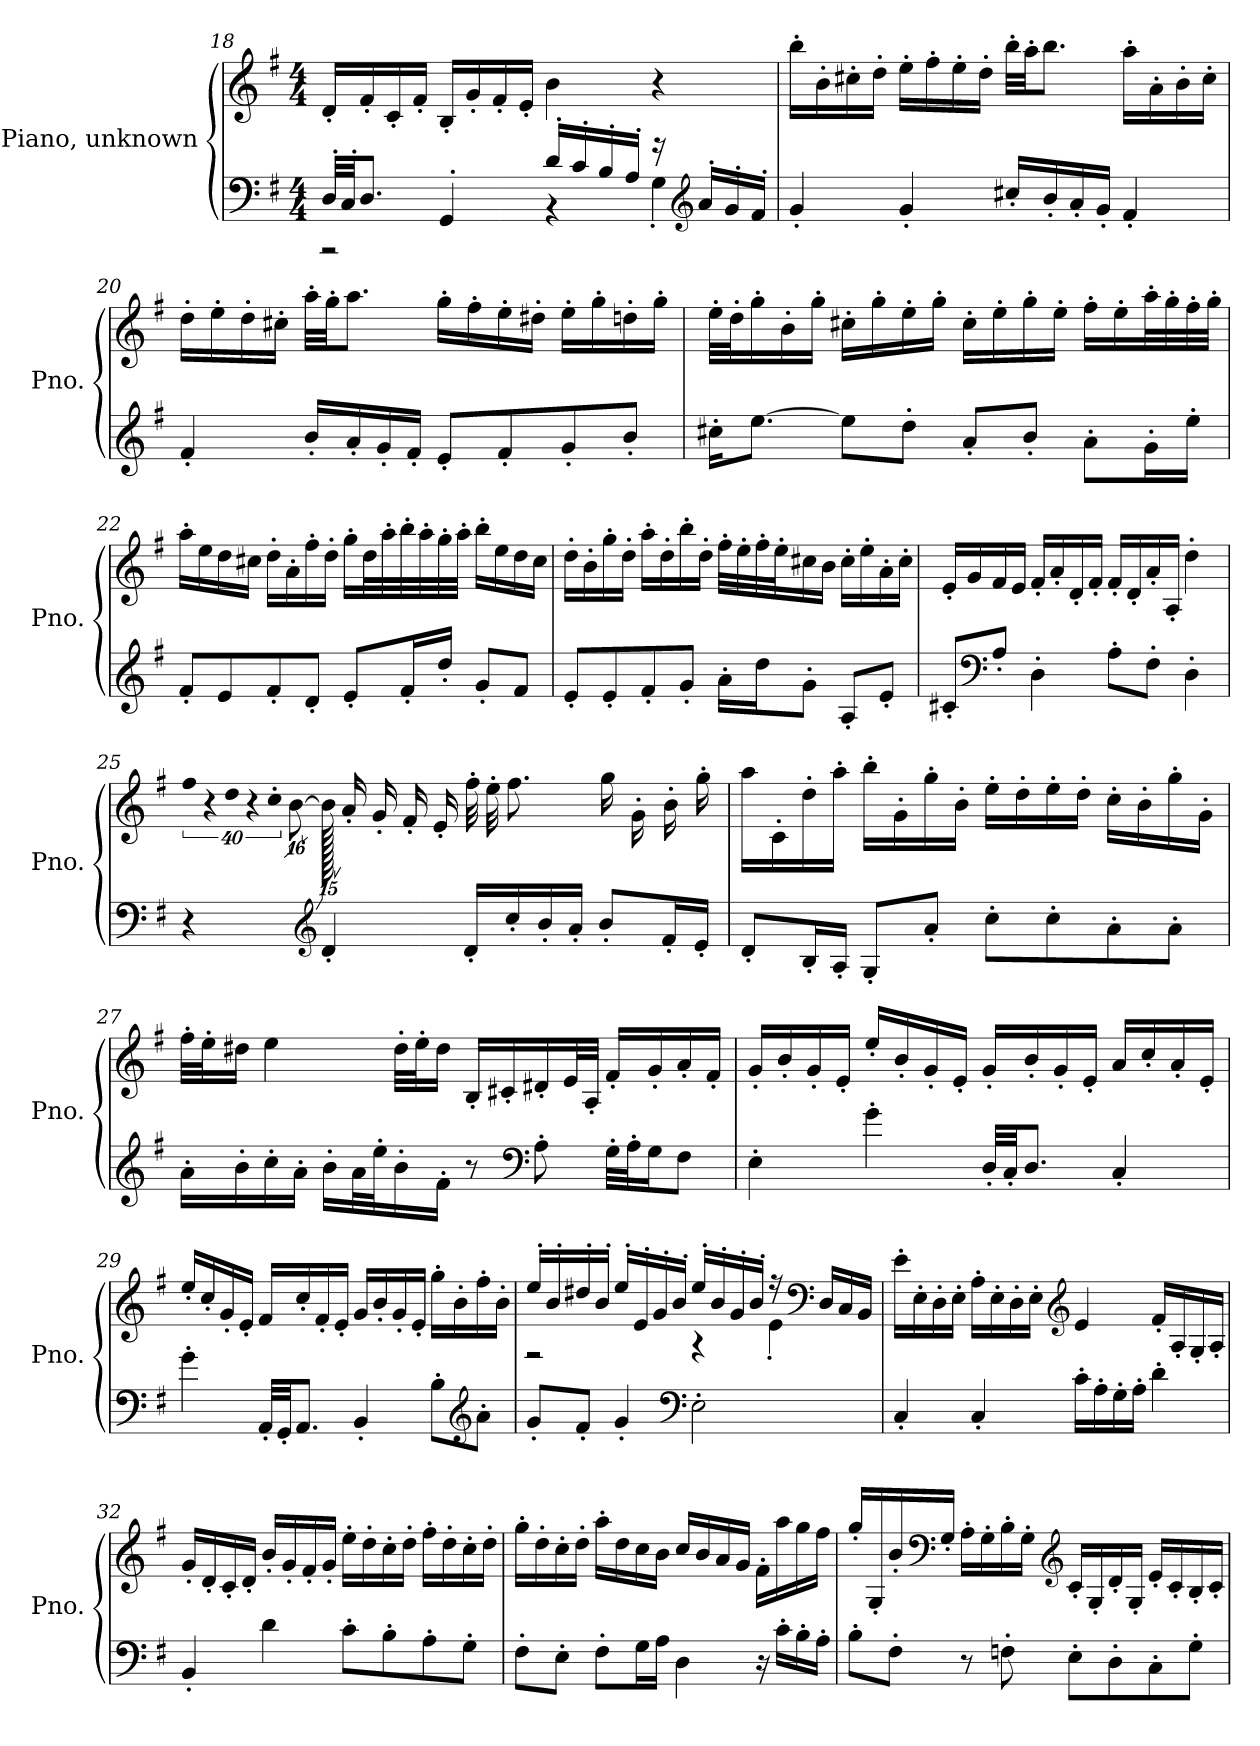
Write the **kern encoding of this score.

**kern	**kern
*part1	*part1
*staff2	*staff1
*I"Piano, unknown	*
*I'Pno.	*
*clefF4	*clefG2
*k[f#]	*k[f#]
*M4/4	*M4/4
=18	=18
*^	*
32D'/LLL	2r	16d'/LL
32C'/JJ	.	.
8.D/J	.	16f#'/
.	.	16c'/
.	.	16f#'/JJ
4GG'/	.	16B'/LL
.	.	16g'/
.	.	16f#'/
.	.	16e'/JJ
16d'/LL	4r	4b\
16c'/	.	.
16B'/	.	.
16A'/JJ	.	.
16r	4G'\	4r
*clefG2	*	*
16a'/LL	.	.
16g'/	.	.
16f#'/JJ	.	.
*v	*v	*
!!LO:LB:g=z
=19	=19
4g'/	16bb'\LL
.	16b'\
.	16cc#X'\
.	16dd'\JJ
4g'/	16ee'\LL
.	16ff#'\
.	16ee'\
.	16dd'\JJ
16cc#X'/LL	32bb'\LLL
.	32aa'\JJ
16b'/	8.bb\J
16a'/	.
16g'/JJ	.
4f#'/	16aa'\LL
.	16a'\
.	16b'\
.	16cc#'\JJ
=20	=20
4f#'/	16dd'\LL
.	16ee'\
.	16dd'\
.	16cc#X'\JJ
16b'/LL	32aa'\LLL
.	32gg'\JJ
16a'/	8.aa\J
16g'/	.
16f#'/JJ	.
8e'/L	16gg'\LL
.	16ff#'\
8f#'/	16ee'\
.	16dd#X'\JJ
8g'/	16ee'\LL
.	16gg'\
8b'/J	16ddn'\
.	16gg'\JJ
!!LO:LB:g=z
=21	=21
16cc#X'\KL	32ee'\LLL
.	32dd'\J
[8.ee\J	16gg'\
.	16b'\
.	16gg'\JJ
8ee\L]	16cc#X'\LL
.	16gg'\
8dd'\J	16ee'\
.	16gg'\JJ
8a'/L	16cc#'\LL
.	16ee'\
8b'/J	16gg'\
.	16ee'\JJ
8a'\L	16ff#'\LL
.	16ee'\
16g'\L	32aa'\L
.	32gg'\
16ee'\JJ	32ff#'\
.	32gg'\JJJ
=22	=22
8f#'/L	16aa'\LL
.	16ee\
8e/	16dd\
.	16cc#X\JJ
8f#'/	16dd'\LL
.	16a'\
8d'/J	16ff#'\
.	16dd'\JJ
8e'/L	16gg'\LL
.	32dd\L
.	32aa'\
16f#'/L	32bb'\
.	32aa'\
16dd'/JJ	32gg'\
.	32aa'\JJJ
8g'/L	16bb'\LL
.	16ee\
8f#/J	16dd\
.	16cc#\JJ
!!LO:LB:g=z
=23	=23
8e'/L	16dd'\LL
.	16b'\
8e'/	16gg'\
.	16dd'\JJ
8f#'/	16aa'\LL
.	16dd'\
8g'/J	16bb'\
.	16dd'\JJ
16a'\LL	32ff#'\LLL
.	32ee'\
16dd\J	32ff#'\
.	32ee'\J
8g'\J	16cc#X\
.	16b\JJ
8A'/L	16cc#'\LL
.	16ee'\
8e'/J	16a'\
.	16cc#'\JJ
=24	=24
8c#X'/L	16e'/LL
.	16g/
*clefF4	*
8A'/J	16f#/
.	16e/JJ
4D'\	16f#'/LL
.	16a'/
.	16d'/
.	16f#'/JJ
8A'\L	16f#'/LL
.	16d'/
8F#'\J	16a'/
.	16A'/JJ
4D'\	4dd'\
!!LO:PB:g=z
=25	=25
!	!LO:N:vis=32
4r	640%23ff#\
!	!LO:N:vis=32
.	640%23r
!	!LO:N:vis=32
.	640%23dd\
!	!LO:N:vis=32
.	640%23r
!	!LO:N:vis=32
.	640%23cc'\KLL
.	[128%9b\
*clefG2	*
4d'/	960b\]
.	16a'/LL
.	16g'/
.	16f#'/
.	16e'/JJ
16d'/LL	.
.	32ff#'\LLL
.	32ee'\JJ
16cc'/	.
.	8.ff#\J
16b'/	.
16a'/JJ	.
8b'/L	.
.	16gg\LL
.	16g'\
16f#'/L	.
.	16b'\
16e'/JJ	.
.	16gg'\JJ
960ryy	.
=26	=26
8d'/L	16aa\LL
.	16c'\
16B'/L	16dd'\
16A'/JJ	16aa'\JJ
8G'/L	16bb'\LL
.	16g'\
8a'/J	16gg'\
.	16b'\JJ
8cc'\L	16ee'\LL
.	16dd'\
8cc'\	16ee'\
.	16dd'\JJ
8a'\	16cc'\LL
.	16b'\
8a'\J	16gg'\
.	16g'\JJ
!!LO:LB:g=z
=27	=27
16a'\LL	32ff#'\LLL
.	32ee'\J
16b'\	16dd#X\JJ
16cc'\	4ee\
16a'\JJ	.
16b'\LL	.
32a\L	.
32ee'\J	.
16b'\	32dd#'\LLL
.	32ee'\J
16f#'\JJ	16dd#\JJ
8r	16B'/LL
.	16c#X'/
*clefF4	*
8A'\	16d#X'/
.	32e/L
.	32A'/JJJ
32G'\LLL	16f#'/LL
32A'\J	.
16G\J	16g'/
8F#\J	16a'/
.	16f#'/JJ
=28	=28
4E'\	16g'/LL
.	16b'/
.	16g'/
.	16e'/JJ
4g'\	16ee'/LL
.	16b'/
.	16g'/
.	16e'/JJ
32D'/LLL	16g'/LL
32C'/JJ	.
8.D/J	16b'/
.	16g'/
.	16e'/JJ
4C'/	16a/LL
.	16cc'/
.	16a'/
.	16e'/JJ
!!LO:LB:g=z
=29	=29
4g'\	16ee'/LL
.	16cc'/
.	16g'/
.	16e'/JJ
32AA'/LLL	16f#/LL
32GG'/JJ	.
8.AA/J	16cc'/
.	16f#'/
.	16e'/JJ
4BB'/	16g/LL
.	16b'/
.	16g'/
.	16e'/JJ
8B'\L	16gg'\LL
.	16b'\
*clefG2	*
8a'\J	16ff#'\
.	16b'\JJ
=30	=30
*	*^
8g'/L	16ee'/LL	2r
.	16b'/	.
8f#'/J	16dd#X'/	.
.	16b'/JJ	.
4g'/	16ee'/LL	.
.	16e'/	.
.	16g'/	.
.	16b'/JJ	.
*clefF4	*	*
2E'\	16ee'/LL	4r
.	16b'/	.
.	16g'/	.
.	16b'/JJ	.
.	16r	4e'\
*	*clefF4	*
.	16D/LL	.
.	16C/	.
.	16BB/JJ	.
*	*v	*v
!!LO:LB:g=z
=31	=31
4C'/	16e'\LL
.	16E'\
.	16D'\
.	16E'\JJ
4C'/	16A'\LL
.	16E'\
.	16D'\
.	16E'\JJ
*	*clefG2
16c'\LL	4e/
16A'\	.
16G'\	.
16A'\JJ	.
4d'\	16f#'/LL
.	16A'/
.	16G'/
.	16A'/JJ
=32	=32
4BB'/	16g'/LL
.	16d'/
.	16c'/
.	16d'/JJ
4d\	16b'/LL
.	16g'/
.	16f#'/
.	16g'/JJ
8c'\L	16ee'\LL
.	16dd'\
8B'\	16cc'\
.	16dd'\JJ
8A'\	16ff#'\LL
.	16dd'\
8G'\J	16cc'\
.	16dd'\JJ
!!LO:LB:g=z
=33	=33
8F#'\L	16gg'\LL
.	16dd'\
8E'\J	16cc'\
.	16dd'\JJ
8F#'\L	16aa'\LL
.	16dd\
16G\L	16cc\
16A\JJ	16b\JJ
4D\	16cc/LL
.	16b/
.	16a/
.	16g/JJ
16r	16f#'\LL
16c'\LL	16aa\
16B'\	16gg\
16A'\JJ	16ff#\JJ
=34	=34
8B'\L	16gg'/LL
.	16G'/
8F#'\J	16b'/
*	*clefF4
.	16G'/JJ
8r	16A'\LL
.	16G'\
8Fn'\	16B'\
.	16G'\JJ
*	*clefG2
8E'\L	16c'/LL
.	16G'/
8D'\	16d'/
.	16G'/JJ
8C'\	16e'/LL
.	16c'/
8G'\J	16B'/
.	16c'/JJ
=	=
*-	*-
